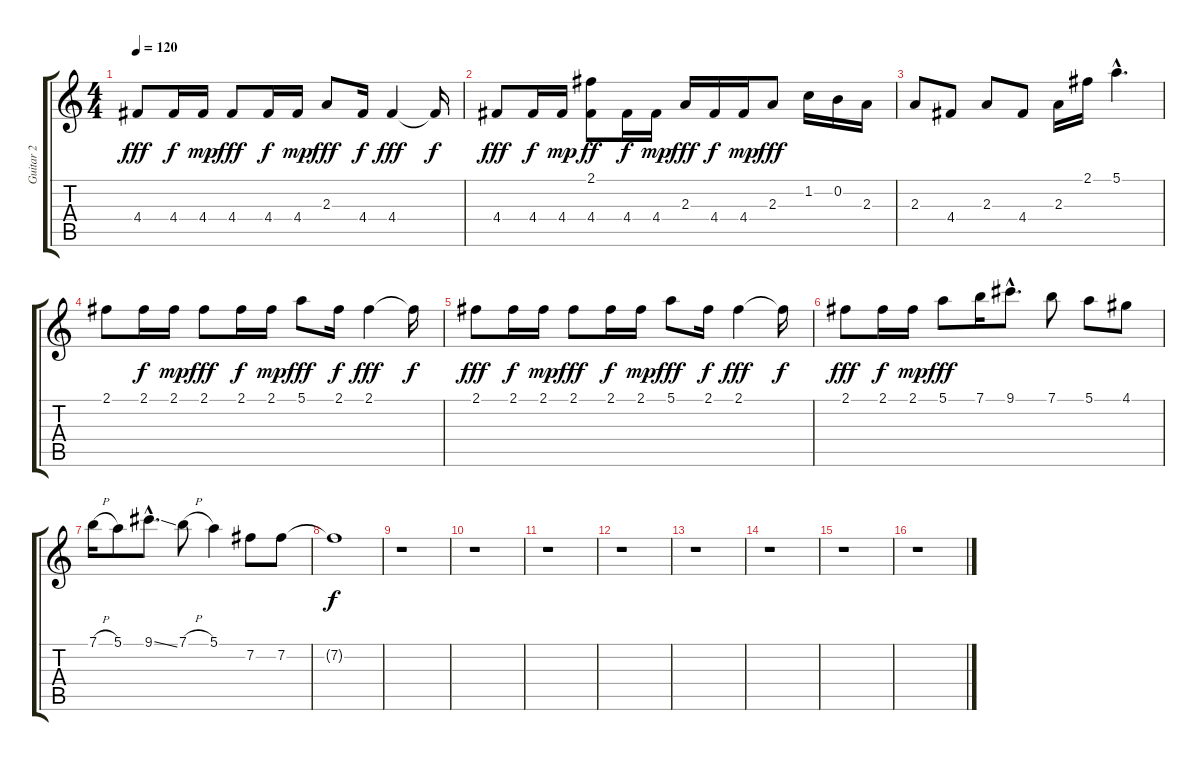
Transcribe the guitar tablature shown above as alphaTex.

\track ("Guitar 2" "Guitar 2") {instrument overdrivenguitar}
\staff {score tabs}
\tuning (E4 B3 G3 D3 A2 E2) {hide}
\ts (4 4)
\tempo 120
\clef g2
\ks c
4.4.8{dy fff} 4.4.16{dy f} 4.4.16{dy mp} 4.4.8{dy fff} 4.4.16{dy f} 4.4.16{dy mp} 2.3.8{dy fff} 4.4.16{dy f} 4.4.4{dy fff} 4.4{t}.16{dy f} |
4.4.8{dy fff} 4.4.16{dy f} 4.4.16{dy mp} (2.1 4.4).8{dy ff} 4.4.16{dy f} 4.4.16{dy mp} 2.3.16{dy fff} 4.4.16{dy f} 4.4.16{dy mp} 2.3.8{dy fff} 1.2.16 0.2.16 2.3.16 |
2.3.8 4.4.8 2.3.8 4.4.8 2.3.16 2.1.16 5.1{hac}.4{d} |
2.1.8 2.1.16{dy f} 2.1.16{dy mp} 2.1.8{dy fff} 2.1.16{dy f} 2.1.16{dy mp} 5.1.8{dy fff} 2.1.16{dy f} 2.1.4{dy fff} 2.1{t}.16{dy f} |
2.1.8{dy fff} 2.1.16{dy f} 2.1.16{dy mp} 2.1.8{dy fff} 2.1.16{dy f} 2.1.16{dy mp} 5.1.8{dy fff} 2.1.16{dy f} 2.1.4{dy fff} 2.1{t}.16{dy f} |
2.1.8{dy fff} 2.1.16{dy f} 2.1.16{dy mp} 5.1.8{dy fff} 7.1.16 9.1{hac}.8{d} 7.1.8 5.1.8 4.1.8 |
7.1{h}.16 5.1.8 9.1{ss hac}.8{d} 7.1{h}.8 5.1.4 7.2.8 7.2.8 |
7.2{t}.1{dy f} |
r.1 |
r.1 |
r.1 |
r.1 |
r.1 |
r.1 |
r.1 |
r.1
